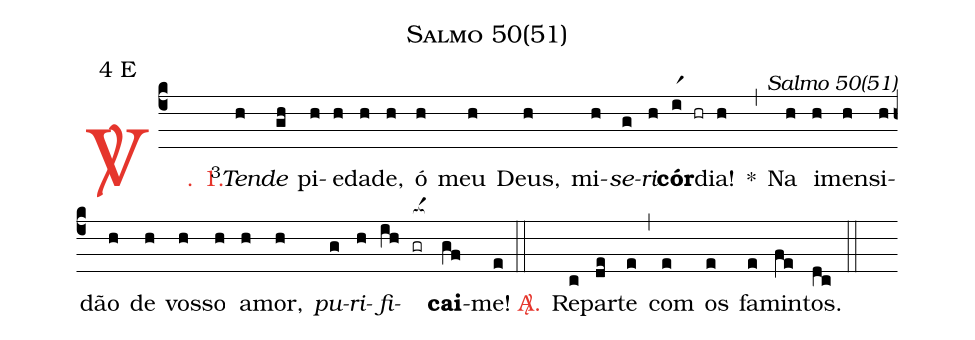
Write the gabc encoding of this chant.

name: Salmo 50(51);
mode: 4;
mode-differentia: E;
commentary: Salmo 50(51);
%%
(c4)

<c><sp>V/</sp>. 1.</c>() <v>\VSup{3}</v><i>Ten</i>(h)<i>de</i>(gh) pi(h)e(h)da(h)de,(h) ó(h) meu(h) Deus,(h) mi(h)<i>se</i>(g)<i>ri</i>(h)<b>cór</b>(ir1 hr)dia!(h) *(,) Na(h) i(h)men(h)si(h)dão(h) de(h) vos(h)so(h) a(h)mor,(h) <i>pu</i>(g)<i>ri</i>(h)<i>fi</i>(ih)<nlba>(gr[ocba:1{])<b>cai</b>-(gf[ocba:0}])me!</nlba>(e)

(::)

<nlba><c><sp>A/</sp>.</c>() Re</nlba>(c)par(de)te(e) (,) com(e) os(e) fa(e)min(fe)tos.(dc)

(::)
